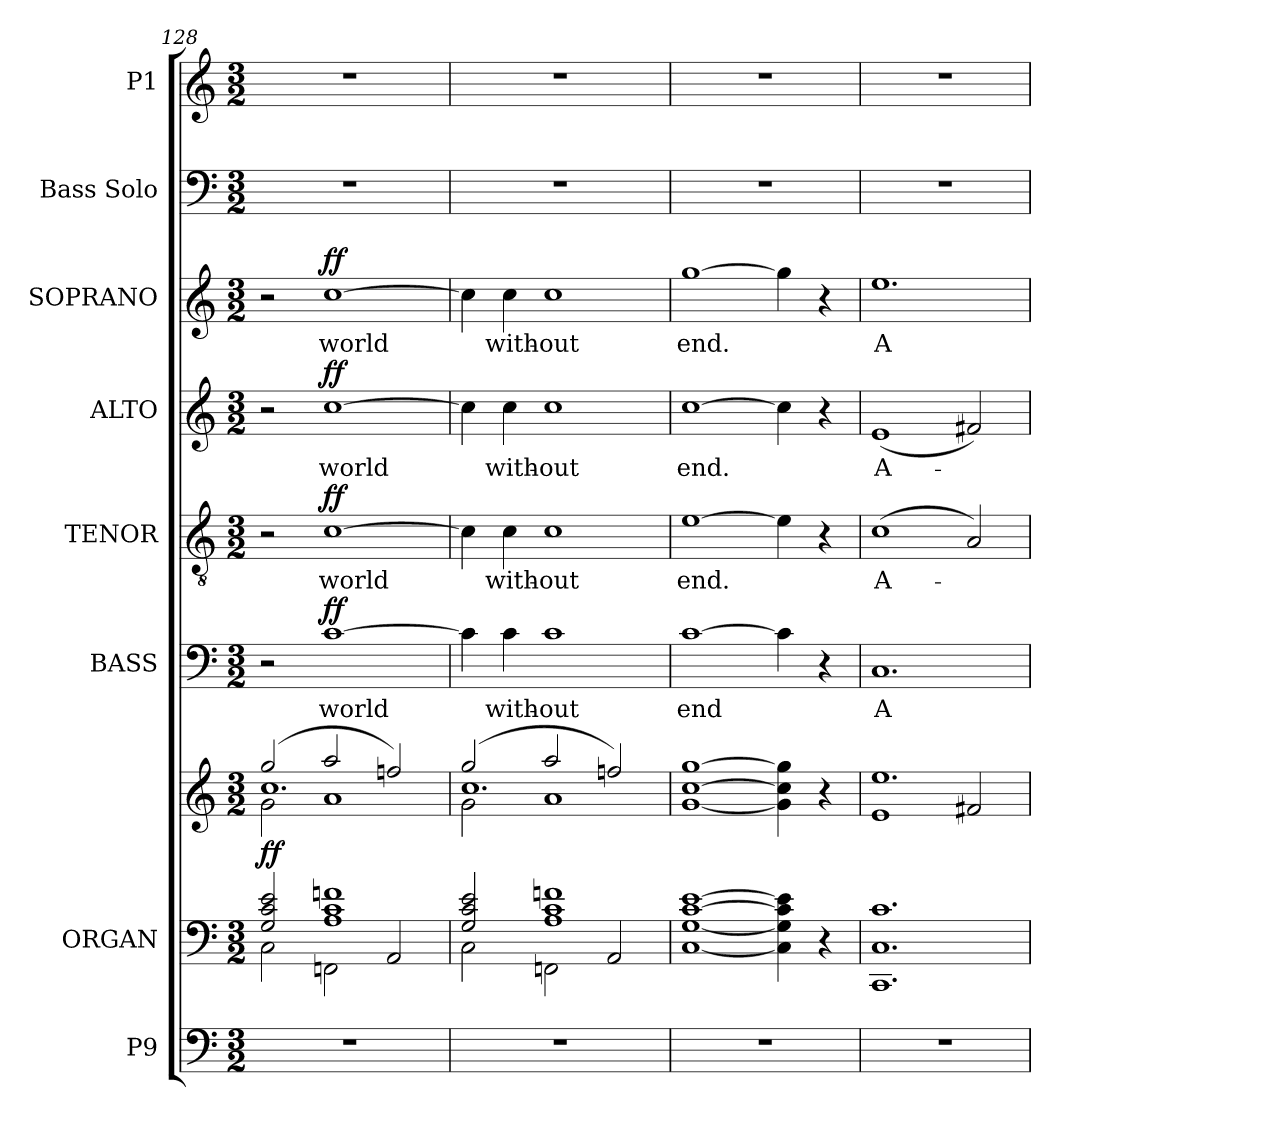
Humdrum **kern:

**kern	**kern	**kern	**dynam	**kern	**text	**dynam	**kern	**text	**dynam	**kern	**text	**dynam	**kern	**text	**dynam	**kern	**kern
*part8	*part7	*part7	*part7	*part6	*part6	*part6	*part5	*part5	*part5	*part4	*part4	*part4	*part3	*part3	*part3	*part2	*part1
*staff9	*staff8	*staff7	*staff7/8	*staff6	*staff6	*staff6	*staff5	*staff5	*staff5	*staff4	*staff4	*staff4	*staff3	*staff3	*staff3	*staff2	*staff1
*I"P9	*I"ORGAN	*	*	*I"BASS	*	*	*I"TENOR	*	*	*I"ALTO	*	*	*I"SOPRANO	*	*	*I"Bass Solo	*I"P1
*clefF4	*clefF4	*clefG2	*	*clefF4	*	*	*clefGv2	*	*	*clefG2	*	*	*clefG2	*	*	*clefF4	*clefG2
*	*	*	*	*	*	*	*ITrd7c12	*	*	*	*	*	*	*	*	*	*
*k[]	*k[]	*k[]	*	*k[]	*	*	*k[]	*	*	*k[]	*	*	*k[]	*	*	*k[]	*k[]
*C:	*C:	*C:	*	*C:	*	*	*C:	*	*	*C:	*	*	*C:	*	*	*C:	*C:
*M3/2	*M3/2	*M3/2	*	*M3/2	*	*	*M3/2	*	*	*M3/2	*	*	*M3/2	*	*	*M3/2	*M3/2
=128	=128	=128	=128	=128	=128	=128	=128	=128	=128	=128	=128	=128	=128	=128	=128	=128	=128
!LO:N:vis=1	!	!	!	!	!	!	!	!	!	!	!	!	!	!	!	!LO:N:vis=1	!LO:N:vis=1
*	*^	*^	*	*	*	*	*	*	*	*	*	*	*	*	*	*	*
*	*	*	*	*^	*	*	*	*	*	*	*	*	*	*	*	*	*	*	*
1.r	2Gi/ 2ci 2ei	2Ci\	(2ggi/	2gi\	1.cci	ff	2r	.	.	2r	.	.	2r	.	.	2r	.	.	1.r	1.r
!	!	!	!	!	!	!	!	!LO:LY:b:color=#000000	!	!	!	!	!	!	!	!	!	!	!	!
!	!	!	!	!	!	!	!	!	!	!	!LO:LY:b:color=#000000	!	!	!	!	!	!	!	!	!
!	!	!	!	!	!	!	!	!	!	!	!	!	!	!LO:LY:b:color=#000000	!	!	!	!	!	!
!	!	!	!	!	!	!	!	!	!	!	!	!	!	!	!	!	!LO:LY:b:color=#000000	!	!	!
.	1Ai 1ci 1fni	2FFni\	2aai/	1ai	.	.	[1ci	world	ff	[1Ci	world	ff	[1cci	world	ff	[1cci	world	ff	.	.
.	.	2AAi/	2ffni/)	.	.	.	.	.	.	.	.	.	.	.	.	.	.	.	.	.
=129	=129	=129	=129	=129	=129	=129	=129	=129	=129	=129	=129	=129	=129	=129	=129	=129	=129	=129	=129	=129
!LO:N:vis=1	!	!	!	!	!	!	!	!	!	!	!	!	!	!	!	!	!	!	!LO:N:vis=1	!LO:N:vis=1
1.r	2Gi/ 2ci 2ei	2Ci\	(2ggi/	2gi\	1.cci	.	4ci\]	.	.	4Ci\]	.	.	4cci\]	.	.	4cci\]	.	.	1.r	1.r
!	!	!	!	!	!	!	!	!LO:LY:b:color=#000000	!	!	!	!	!	!	!	!	!	!	!	!
!	!	!	!	!	!	!	!	!	!	!	!LO:LY:b:color=#000000	!	!	!	!	!	!	!	!	!
!	!	!	!	!	!	!	!	!	!	!	!	!	!	!LO:LY:b:color=#000000	!	!	!	!	!	!
!	!	!	!	!	!	!	!	!	!	!	!	!	!	!	!	!	!LO:LY:b:color=#000000	!	!	!
.	.	.	.	.	.	.	4ci\	with-	.	4Ci\	with-	.	4cci\	with-	.	4cci\	with-	.	.	.
!	!	!	!	!	!	!	!	!LO:LY:b:color=#000000	!	!	!	!	!	!	!	!	!	!	!	!
!	!	!	!	!	!	!	!	!	!	!	!LO:LY:b:color=#000000	!	!	!	!	!	!	!	!	!
!	!	!	!	!	!	!	!	!	!	!	!	!	!	!LO:LY:b:color=#000000	!	!	!	!	!	!
!	!	!	!	!	!	!	!	!	!	!	!	!	!	!	!	!	!LO:LY:b:color=#000000	!	!	!
.	1Ai 1ci 1fni	2FFni\	2aai/	1ai	.	.	1ci	-out	.	1Ci	-out	.	1cci	-out	.	1cci	-out	.	.	.
.	.	2AAi/	2ffni/)	.	.	.	.	.	.	.	.	.	.	.	.	.	.	.	.	.
*	*	*	*v	*v	*v	*	*	*	*	*	*	*	*	*	*	*	*	*	*	*
=130	=130	=130	=130	=130	=130	=130	=130	=130	=130	=130	=130	=130	=130	=130	=130	=130	=130	=130
!LO:N:vis=1	!	!	!	!	!	!	!	!	!	!	!	!	!	!	!	!	!	!
*	*v	*v	*	*	*	*	*	*	*	*	*	*	*	*	*	*	*	*
*	*^	*	*	*	*	*	*	*	*	*	*	*	*	*	*	*	*
!	!	!	!	!	!	!LO:LY:b:color=#000000	!	!	!	!	!	!	!	!	!	!	!	!
*	*v	*v	*	*	*	*	*	*	*	*	*	*	*	*	*	*	*	*
*	*^	*	*	*	*	*	*	*	*	*	*	*	*	*	*	*	*
!	!	!	!	!	!	!	!	!	!LO:LY:b:color=#000000	!	!	!	!	!	!	!	!	!
*	*v	*v	*	*	*	*	*	*	*	*	*	*	*	*	*	*	*	*
*	*^	*	*	*	*	*	*	*	*	*	*	*	*	*	*	*	*
!	!	!	!	!	!	!	!	!	!	!	!	!LO:LY:b:color=#000000	!	!	!	!	!	!
*	*v	*v	*	*	*	*	*	*	*	*	*	*	*	*	*	*	*	*
*	*^	*	*	*	*	*	*	*	*	*	*	*	*	*	*	*	*
!	!	!	!	!	!	!	!	!	!	!	!	!	!	!	!LO:LY:b:color=#000000	!	!LO:N:vis=1	!LO:N:vis=1
*	*v	*v	*	*	*	*	*	*	*	*	*	*	*	*	*	*	*	*
1.r	[1Ci [1Gi [1ci [1ei	[1gi [1cci [1ggi	.	[1ci	end	.	[1Ei	end.	.	[1cci	end.	.	[1ggi	end.	.	1.r	1.r
.	4Ci\] 4Gi] 4ci] 4ei]	4gi\] 4cci] 4ggi]	.	4ci\]	.	.	4Ei\]	.	.	4cci\]	.	.	4ggi\]	.	.	.	.
.	4r	4r	.	4r	.	.	4r	.	.	4r	.	.	4r	.	.	.	.
=131	=131	=131	=131	=131	=131	=131	=131	=131	=131	=131	=131	=131	=131	=131	=131	=131	=131
!LO:N:vis=1	!	!	!	!	!	!	!	!	!	!	!	!	!	!	!	!	!
*	*	*^	*	*	*	*	*	*	*	*	*	*	*	*	*	*	*
!	!	!	!	!	!	!LO:LY:b:color=#000000	!	!	!	!	!	!	!	!	!	!	!	!
!	!	!	!	!	!	!	!	!	!LO:LY:b:color=#000000	!	!	!	!	!	!	!	!	!
!	!	!	!	!	!	!	!	!	!	!	!	!LO:LY:b:color=#000000	!	!	!	!	!	!
!	!	!	!	!	!	!	!	!	!	!	!	!	!	!	!LO:LY:b:color=#000000	!	!LO:N:vis=1	!LO:N:vis=1
1.r	1.CCi 1.Ci 1.ci	1.eei	1ei	.	1.Ci	A-	.	(1Ci	A-	.	(1ei	A-	.	1.eei	A-	.	1.r	1.r
.	.	.	2f#i/	.	.	.	.	2AAi/)	.	.	2f#i/)	.	.	.	.	.	.	.
*	*	*v	*v	*	*	*	*	*	*	*	*	*	*	*	*	*	*	*
=	=	=	=	=	=	=	=	=	=	=	=	=	=	=	=	=	=
*-	*-	*-	*-	*-	*-	*-	*-	*-	*-	*-	*-	*-	*-	*-	*-	*-	*-
